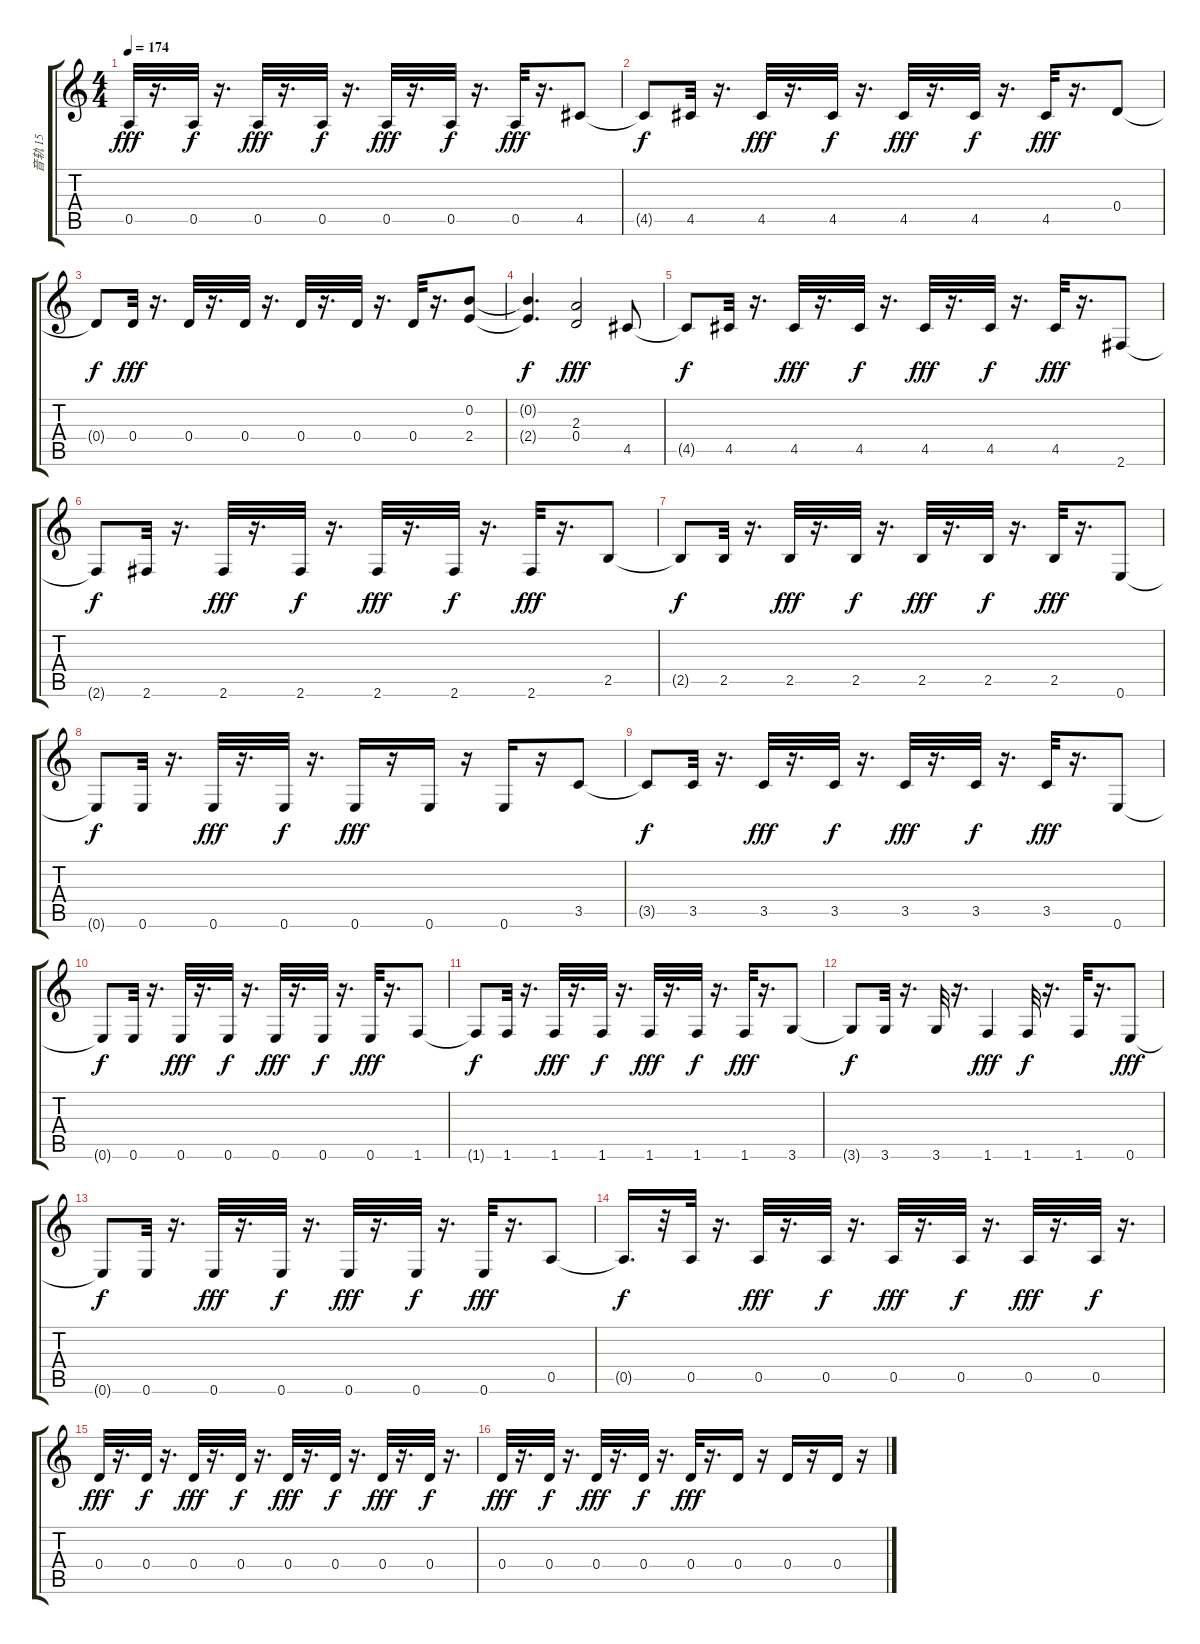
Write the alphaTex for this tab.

\track ("音轨 15" "音轨 15") {instrument distortionguitar}
\staff {score tabs}
\tuning (E4 B3 G3 D3 A2 E2) {hide}
\ts (4 4)
\tempo 174
\clef g2
\ks c
0.5.32{dy fff} r.16{d} 0.5.32{dy f} r.16{d} 0.5.32{dy fff} r.16{d} 0.5.32{dy f} r.16{d} 0.5.32{dy fff} r.16{d} 0.5.32{dy f} r.16{d} 0.5.32{dy fff} r.16{d} 4.5.8 |
4.5{t}.8{dy f} 4.5.32 r.16{d} 4.5.32{dy fff} r.16{d} 4.5.32{dy f} r.16{d} 4.5.32{dy fff} r.16{d} 4.5.32{dy f} r.16{d} 4.5.32{dy fff} r.16{d} 0.4.8 |
0.4{t}.8{dy f} 0.4.32{dy fff} r.16{d} 0.4.32 r.16{d} 0.4.32 r.16{d} 0.4.32 r.16{d} 0.4.32 r.16{d} 0.4.32 r.16{d} (0.2 2.4).8 |
(0.2{t} 2.4{t}).4{d dy f} (2.3 0.4).2{dy fff} 4.5.8 |
4.5{t}.8{dy f} 4.5.32 r.16{d} 4.5.32{dy fff} r.16{d} 4.5.32{dy f} r.16{d} 4.5.32{dy fff} r.16{d} 4.5.32{dy f} r.16{d} 4.5.32{dy fff} r.16{d} 2.6.8 |
2.6{t}.8{dy f} 2.6.32 r.16{d} 2.6.32{dy fff} r.16{d} 2.6.32{dy f} r.16{d} 2.6.32{dy fff} r.16{d} 2.6.32{dy f} r.16{d} 2.6.32{dy fff} r.16{d} 2.5.8 |
2.5{t}.8{dy f} 2.5.32 r.16{d} 2.5.32{dy fff} r.16{d} 2.5.32{dy f} r.16{d} 2.5.32{dy fff} r.16{d} 2.5.32{dy f} r.16{d} 2.5.32{dy fff} r.16{d} 0.6.8 |
0.6{t}.8{dy f} 0.6.32 r.16{d} 0.6.32{dy fff} r.16{d} 0.6.32{dy f} r.16{d} 0.6.16{dy fff} r.16 0.6.16 r.16 0.6.16 r.16 3.5.8 |
3.5{t}.8{dy f} 3.5.32 r.16{d} 3.5.32{dy fff} r.16{d} 3.5.32{dy f} r.16{d} 3.5.32{dy fff} r.16{d} 3.5.32{dy f} r.16{d} 3.5.32{dy fff} r.16{d} 0.6.8 |
0.6{t}.8{dy f} 0.6.32 r.16{d} 0.6.32{dy fff} r.16{d} 0.6.32{dy f} r.16{d} 0.6.32{dy fff} r.16{d} 0.6.32{dy f} r.16{d} 0.6.32{dy fff} r.16{d} 1.6.8 |
1.6{t}.8{dy f} 1.6.32 r.16{d} 1.6.32{dy fff} r.16{d} 1.6.32{dy f} r.16{d} 1.6.32{dy fff} r.16{d} 1.6.32{dy f} r.16{d} 1.6.32{dy fff} r.16{d} 3.6.8 |
3.6{t}.8{dy f} 3.6.32 r.16{d} 3.6.32 r.16{d} 1.6.4{dy fff} 1.6.32{dy f} r.16{d} 1.6.32 r.16{d} 0.6.8{dy fff} |
0.6{t}.8{dy f} 0.6.32 r.16{d} 0.6.32{dy fff} r.16{d} 0.6.32{dy f} r.16{d} 0.6.32{dy fff} r.16{d} 0.6.32{dy f} r.16{d} 0.6.32{dy fff} r.16{d} 0.5.8 |
0.5{t}.16{d dy f} r.32 0.5.32 r.16{d} 0.5.32{dy fff} r.16{d} 0.5.32{dy f} r.16{d} 0.5.32{dy fff} r.16{d} 0.5.32{dy f} r.16{d} 0.5.32{dy fff} r.16{d} 0.5.32{dy f} r.16{d} |
0.4.32{dy fff} r.16{d} 0.4.32{dy f} r.16{d} 0.4.32{dy fff} r.16{d} 0.4.32{dy f} r.16{d} 0.4.32{dy fff} r.16{d} 0.4.32{dy f} r.16{d} 0.4.32{dy fff} r.16{d} 0.4.32{dy f} r.16{d} |
0.4.32{dy fff} r.16{d} 0.4.32{dy f} r.16{d} 0.4.32{dy fff} r.16{d} 0.4.32{dy f} r.16{d} 0.4.32{dy fff} r.16{d} 0.4.16 r.16 0.4.16 r.16 0.4.16 r.16
